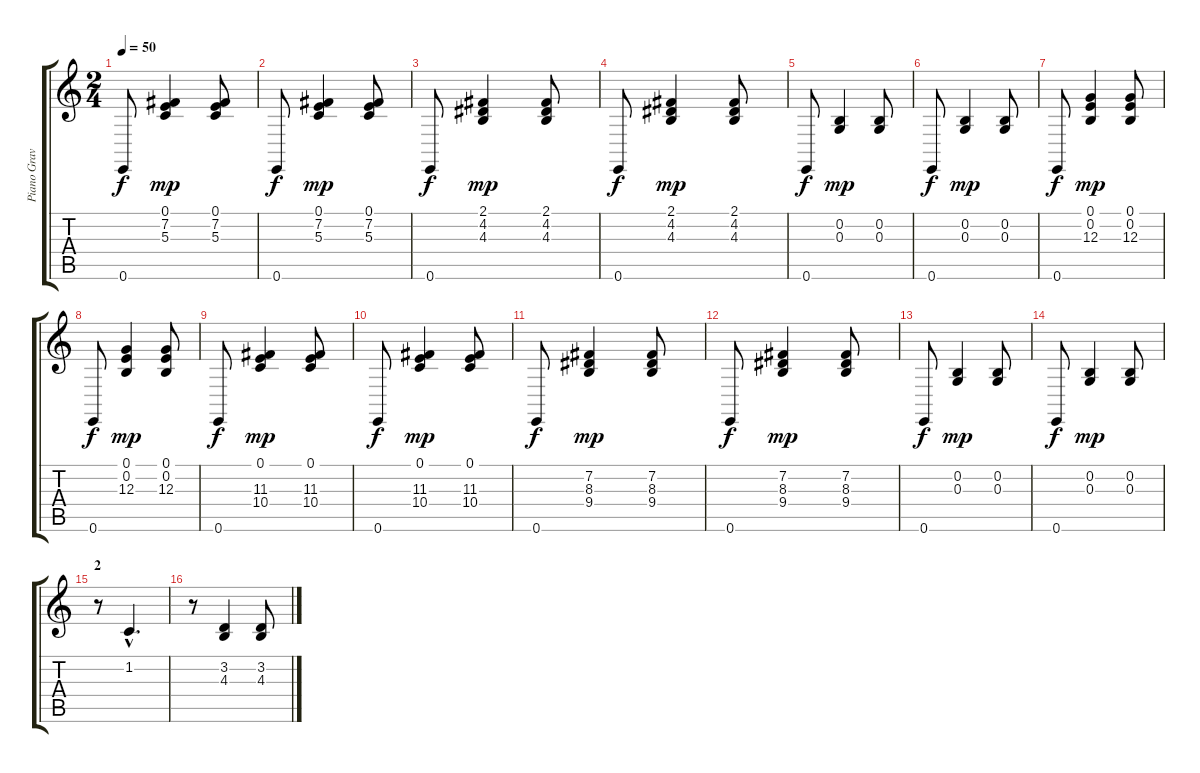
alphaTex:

\track ("Piano Grave" "Piano Grav") {instrument acousticgrandpiano}
\staff {score tabs}
\tuning (E4 B3 G3 D3 A2 E2) {hide}
\ts (2 4)
\tempo 50
\clef g2
\ks c
0.6.8{dy f} (0.1 7.2 5.3).4{dy mp} (0.1 7.2 5.3).8 |
0.6.8{dy f} (0.1 7.2 5.3).4{dy mp} (0.1 7.2 5.3).8 |
0.6.8{dy f} (2.1 4.2 4.3).4{dy mp} (2.1 4.2 4.3).8 |
0.6.8{dy f} (2.1 4.2 4.3).4{dy mp} (2.1 4.2 4.3).8 |
0.6.8{dy f} (0.2 0.3).4{dy mp} (0.2 0.3).8 |
0.6.8{dy f} (0.2 0.3).4{dy mp} (0.2 0.3).8 |
0.6.8{dy f} (0.1 0.2 12.3).4{dy mp} (0.1 0.2 12.3).8 |
0.6.8{dy f} (0.1 0.2 12.3).4{dy mp} (0.1 0.2 12.3).8 |
0.6.8{dy f} (0.1 11.3 10.4).4{dy mp} (0.1 11.3 10.4).8 |
0.6.8{dy f} (0.1 11.3 10.4).4{dy mp} (0.1 11.3 10.4).8 |
0.6.8{dy f} (7.2 8.3 9.4).4{dy mp} (7.2 8.3 9.4).8 |
0.6.8{dy f} (7.2 8.3 9.4).4{dy mp} (7.2 8.3 9.4).8 |
0.6.8{dy f} (0.2 0.3).4{dy mp} (0.2 0.3).8 |
0.6.8{dy f} (0.2 0.3).4{dy mp} (0.2 0.3).8 |
\section ("" "2")
r.8 1.2{hac}.4{d} |
r.8 (3.2 4.3).4 (3.2 4.3).8
